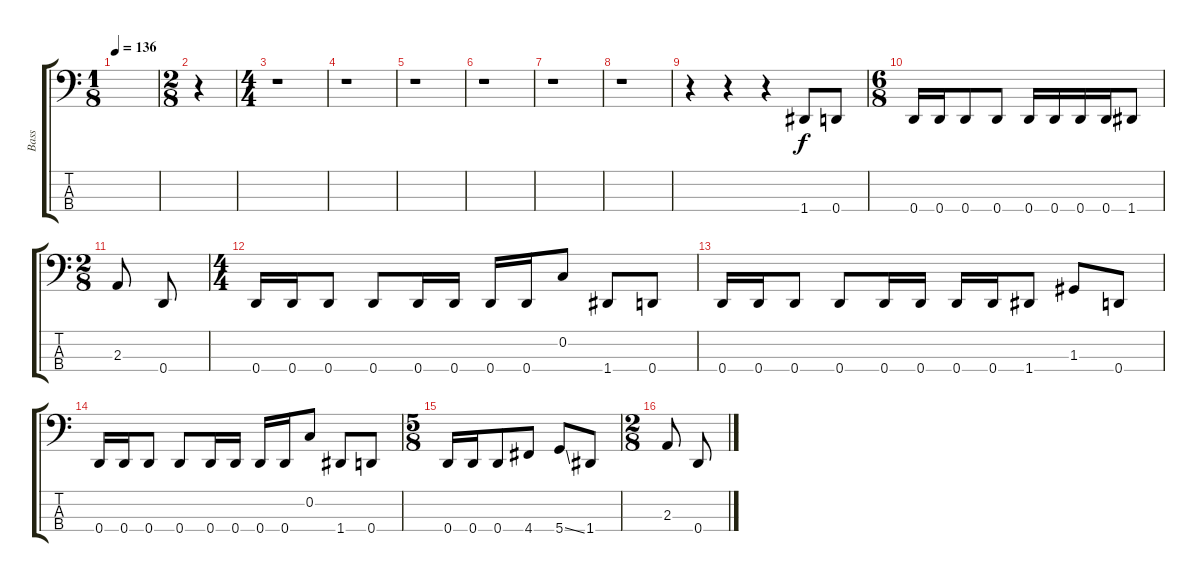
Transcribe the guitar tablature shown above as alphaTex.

\track ("Bass" "Bass") {instrument electricbassfinger}
\staff {score tabs}
\tuning (F2 C2 G1 D1) {hide}
\ts (1 8)
\tempo 136
\tempo 90
\tempo 136
\clef f4
\ks c
|
\ts (2 8)
r.4 |
\ts (4 4)
r.1 |
r.1 |
r.1 |
r.1 |
r.1 |
r.1 |
r.4 r.4 r.4 1.4.8 0.4.8 |
\ts (6 8)
0.4.16 0.4.16 0.4.8 0.4.8 0.4.16 0.4.16 0.4.16 0.4.16 1.4.8 |
\ts (2 8)
2.3.8 0.4.8 |
\ts (4 4)
0.4.16 0.4.16 0.4.8 0.4.8 0.4.16 0.4.16 0.4.16 0.4.16 0.2.8 1.4.8 0.4.8 |
0.4.16 0.4.16 0.4.8 0.4.8 0.4.16 0.4.16 0.4.16 0.4.16 1.4.8 1.3.8 0.4.8 |
0.4.16 0.4.16 0.4.8 0.4.8 0.4.16 0.4.16 0.4.16 0.4.16 0.2.8 1.4.8 0.4.8 |
\ts (5 8)
0.4.16 0.4.16 0.4.8 4.4.8 5.4{ss}.8 1.4.8 |
\ts (2 8)
2.3.8 0.4.8
